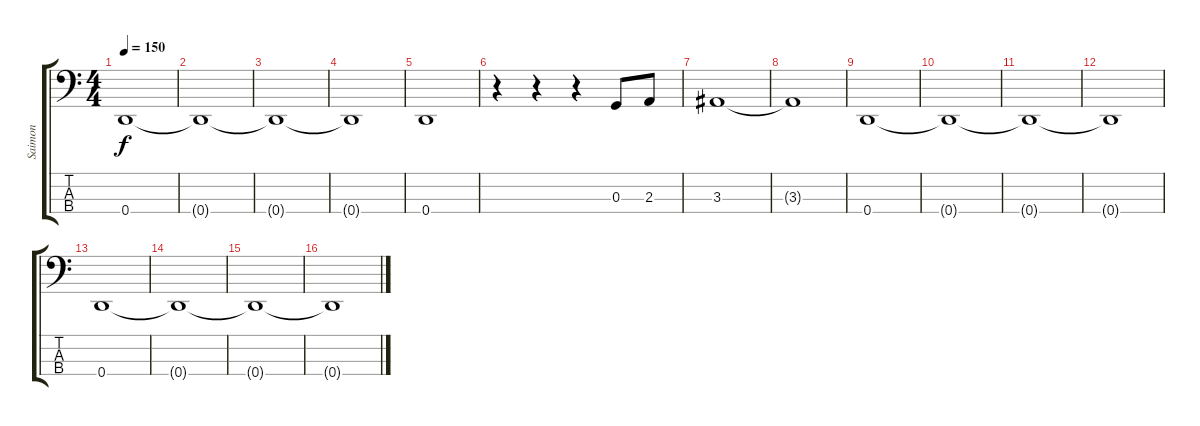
\track ("Saimon" "Saimon") {instrument electricbasspick}
\staff {score tabs}
\tuning (F2 C2 G1 D1) {hide}
\ts (4 4)
\tempo 150
\clef f4
\ks c
0.4.1{dy f instrument electricbasspick} |
0.4{t}.1 |
0.4{t}.1 |
0.4{t}.1 |
0.4.1 |
r.4 r.4 r.4 0.3.8 2.3.8 |
3.3.1 |
3.3{t}.1 |
0.4.1 |
0.4{t}.1 |
0.4{t}.1 |
0.4{t}.1 |
0.4.1 |
0.4{t}.1 |
0.4{t}.1 |
0.4{t}.1
